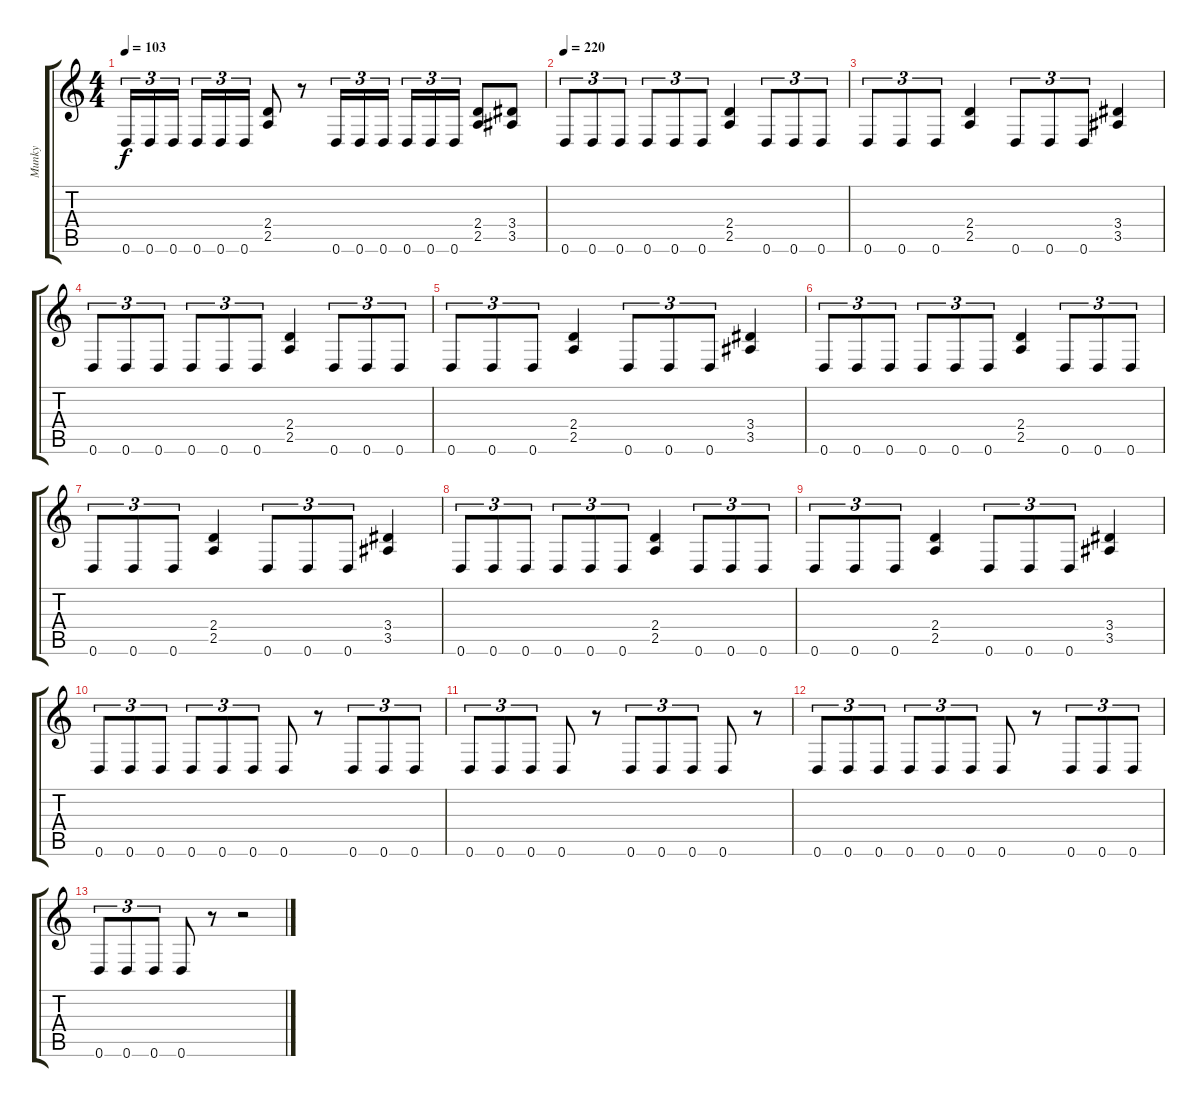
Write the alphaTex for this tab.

\track ("Munky" "Munky") {instrument electricguitarjazz}
\staff {score tabs}
\tuning (D4 A3 F3 C3 G2 D2) {hide}
\ts (4 4)
\tempo 103
\clef g2
\ks c
0.6.16{tu (3 2) dy f} 0.6.16{tu (3 2)} 0.6.16{tu (3 2)} 0.6.16{tu (3 2)} 0.6.16{tu (3 2)} 0.6.16{tu (3 2)} (2.4 2.5).8 r.8 0.6.16{tu (3 2)} 0.6.16{tu (3 2)} 0.6.16{tu (3 2)} 0.6.16{tu (3 2)} 0.6.16{tu (3 2)} 0.6.16{tu (3 2)} (2.4 2.5).8 (3.4 3.5).8 |
\tempo 220
0.6.8{tu (3 2)} 0.6.8{tu (3 2)} 0.6.8{tu (3 2)} 0.6.8{tu (3 2)} 0.6.8{tu (3 2)} 0.6.8{tu (3 2)} (2.4 2.5).4 0.6.8{tu (3 2)} 0.6.8{tu (3 2)} 0.6.8{tu (3 2)} |
0.6.8{tu (3 2)} 0.6.8{tu (3 2)} 0.6.8{tu (3 2)} (2.4 2.5).4 0.6.8{tu (3 2)} 0.6.8{tu (3 2)} 0.6.8{tu (3 2)} (3.4 3.5).4 |
0.6.8{tu (3 2)} 0.6.8{tu (3 2)} 0.6.8{tu (3 2)} 0.6.8{tu (3 2)} 0.6.8{tu (3 2)} 0.6.8{tu (3 2)} (2.4 2.5).4 0.6.8{tu (3 2)} 0.6.8{tu (3 2)} 0.6.8{tu (3 2)} |
0.6.8{tu (3 2)} 0.6.8{tu (3 2)} 0.6.8{tu (3 2)} (2.4 2.5).4 0.6.8{tu (3 2)} 0.6.8{tu (3 2)} 0.6.8{tu (3 2)} (3.4 3.5).4 |
0.6.8{tu (3 2)} 0.6.8{tu (3 2)} 0.6.8{tu (3 2)} 0.6.8{tu (3 2)} 0.6.8{tu (3 2)} 0.6.8{tu (3 2)} (2.4 2.5).4 0.6.8{tu (3 2)} 0.6.8{tu (3 2)} 0.6.8{tu (3 2)} |
0.6.8{tu (3 2)} 0.6.8{tu (3 2)} 0.6.8{tu (3 2)} (2.4 2.5).4 0.6.8{tu (3 2)} 0.6.8{tu (3 2)} 0.6.8{tu (3 2)} (3.4 3.5).4 |
0.6.8{tu (3 2)} 0.6.8{tu (3 2)} 0.6.8{tu (3 2)} 0.6.8{tu (3 2)} 0.6.8{tu (3 2)} 0.6.8{tu (3 2)} (2.4 2.5).4 0.6.8{tu (3 2)} 0.6.8{tu (3 2)} 0.6.8{tu (3 2)} |
0.6.8{tu (3 2)} 0.6.8{tu (3 2)} 0.6.8{tu (3 2)} (2.4 2.5).4 0.6.8{tu (3 2)} 0.6.8{tu (3 2)} 0.6.8{tu (3 2)} (3.4 3.5).4 |
0.6.8{tu (3 2)} 0.6.8{tu (3 2)} 0.6.8{tu (3 2)} 0.6.8{tu (3 2)} 0.6.8{tu (3 2)} 0.6.8{tu (3 2)} 0.6.8 r.8 0.6.8{tu (3 2)} 0.6.8{tu (3 2)} 0.6.8{tu (3 2)} |
0.6.8{tu (3 2)} 0.6.8{tu (3 2)} 0.6.8{tu (3 2)} 0.6.8 r.8 0.6.8{tu (3 2)} 0.6.8{tu (3 2)} 0.6.8{tu (3 2)} 0.6.8 r.8 |
0.6.8{tu (3 2)} 0.6.8{tu (3 2)} 0.6.8{tu (3 2)} 0.6.8{tu (3 2)} 0.6.8{tu (3 2)} 0.6.8{tu (3 2)} 0.6.8 r.8 0.6.8{tu (3 2)} 0.6.8{tu (3 2)} 0.6.8{tu (3 2)} |
0.6.8{tu (3 2)} 0.6.8{tu (3 2)} 0.6.8{tu (3 2)} 0.6.8 r.8 r.2
